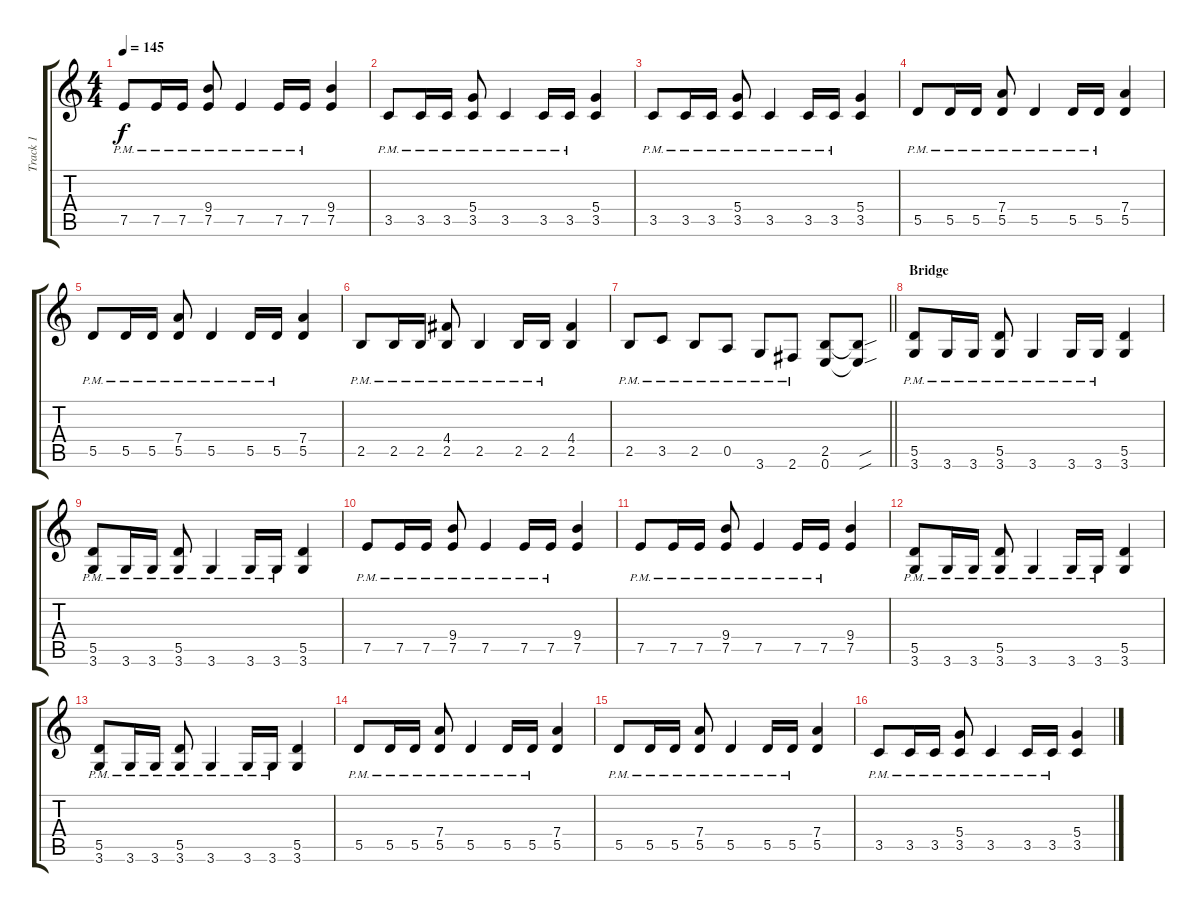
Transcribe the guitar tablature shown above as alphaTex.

\track ("Track 1" "Track 1") {instrument overdrivenguitar}
\staff {score tabs}
\tuning (E4 B3 G3 D3 A2 E2) {hide}
\ts (4 4)
\tempo 145
\clef g2
\ks c
7.5{pm}.8{dy f} 7.5{pm}.16 7.5{pm}.16 (9.4 7.5{pm}).8 7.5{pm}.4 7.5{pm}.16 7.5{pm}.16 (9.4 7.5).4 |
3.5{pm}.8 3.5{pm}.16 3.5{pm}.16 (5.4 3.5{pm}).8 3.5{pm}.4 3.5{pm}.16 3.5{pm}.16 (5.4 3.5).4 |
3.5{pm}.8 3.5{pm}.16 3.5{pm}.16 (5.4 3.5{pm}).8 3.5{pm}.4 3.5{pm}.16 3.5{pm}.16 (5.4 3.5).4 |
5.5{pm}.8 5.5{pm}.16 5.5{pm}.16 (7.4 5.5{pm}).8 5.5{pm}.4 5.5{pm}.16 5.5{pm}.16 (7.4 5.5).4 |
5.5{pm}.8 5.5{pm}.16 5.5{pm}.16 (7.4 5.5{pm}).8 5.5{pm}.4 5.5{pm}.16 5.5{pm}.16 (7.4 5.5).4 |
2.5{pm}.8 2.5{pm}.16 2.5{pm}.16 (4.4 2.5{pm}).8 2.5{pm}.4 2.5{pm}.16 2.5{pm}.16 (4.4 2.5).4 |
\barLineRight lightlight
2.5{pm}.8 3.5{pm}.8 2.5{pm}.8 0.5{pm}.8 3.6{pm}.8 2.6{pm}.8 (2.5 0.6).8 (2.5{sou t} 0.6{sou t}).8 |
\section ("" "Bridge")
(5.5 3.6{pm}).8 3.6{pm}.16 3.6{pm}.16 (5.5 3.6{pm}).8 3.6{pm}.4 3.6{pm}.16 3.6{pm}.16 (5.5 3.6).4 |
(5.5 3.6{pm}).8 3.6{pm}.16 3.6{pm}.16 (5.5 3.6{pm}).8 3.6{pm}.4 3.6{pm}.16 3.6{pm}.16 (5.5 3.6).4 |
7.5{pm}.8 7.5{pm}.16 7.5{pm}.16 (9.4 7.5{pm}).8 7.5{pm}.4 7.5{pm}.16 7.5{pm}.16 (9.4 7.5).4 |
7.5{pm}.8 7.5{pm}.16 7.5{pm}.16 (9.4 7.5{pm}).8 7.5{pm}.4 7.5{pm}.16 7.5{pm}.16 (9.4 7.5).4 |
(5.5 3.6{pm}).8 3.6{pm}.16 3.6{pm}.16 (5.5 3.6{pm}).8 3.6{pm}.4 3.6{pm}.16 3.6{pm}.16 (5.5 3.6).4 |
(5.5 3.6{pm}).8 3.6{pm}.16 3.6{pm}.16 (5.5 3.6{pm}).8 3.6{pm}.4 3.6{pm}.16 3.6{pm}.16 (5.5 3.6).4 |
5.5{pm}.8 5.5{pm}.16 5.5{pm}.16 (7.4 5.5{pm}).8 5.5{pm}.4 5.5{pm}.16 5.5{pm}.16 (7.4 5.5).4 |
5.5{pm}.8 5.5{pm}.16 5.5{pm}.16 (7.4 5.5{pm}).8 5.5{pm}.4 5.5{pm}.16 5.5{pm}.16 (7.4 5.5).4 |
3.5{pm}.8 3.5{pm}.16 3.5{pm}.16 (5.4 3.5{pm}).8 3.5{pm}.4 3.5{pm}.16 3.5{pm}.16 (5.4 3.5).4
